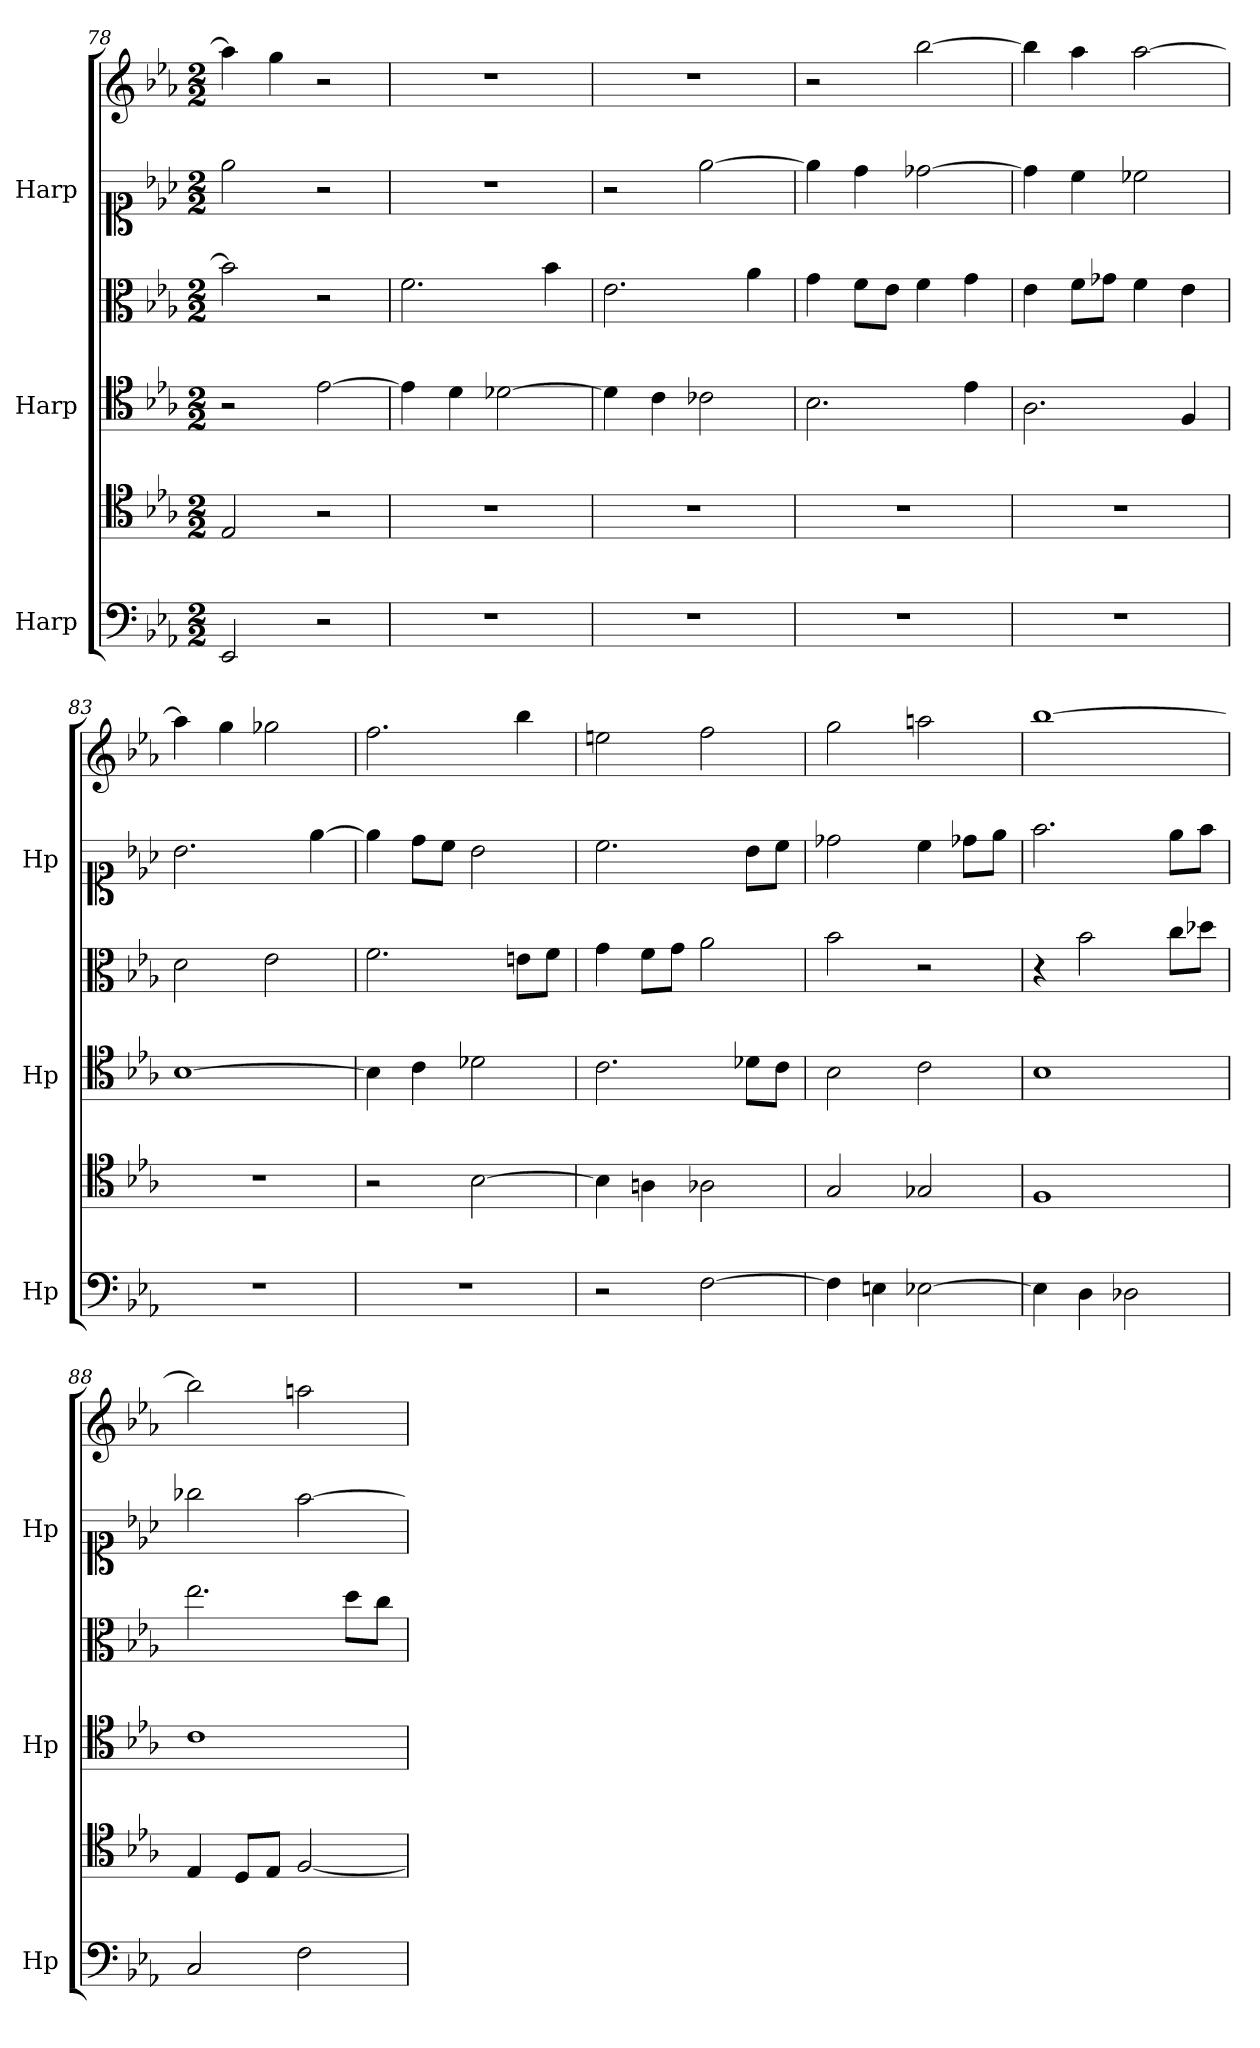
**kern	**kern	**kern	**kern	**kern	**kern
*part3	*part3	*part2	*part2	*part1	*part1
*staff6	*staff5	*staff4	*staff3	*staff2	*staff1
*I"Harp	*	*I"Harp	*	*I"Harp	*
*I'Hp	*	*I'Hp	*	*I'Hp	*
*clefF4	*clefC4	*clefC4	*clefC3	*clefC1	*clefG2
*k[b-e-a-]	*k[b-e-a-]	*k[b-e-a-]	*k[b-e-a-]	*k[b-e-a-]	*k[b-e-a-]
*M2/2	*M2/2	*M2/2	*M2/2	*M2/2	*M2/2
=78	=78	=78	=78	=78	=78
2EE-/	2E-/	2r	2b-\]	2ee-\	4aa-\]
.	.	.	.	.	4gg\
2r	2r	[2e-\	2r	2r	2r
!!LO:PB:g=z
=79	=79	=79	=79	=79	=79
1r	1r	4e-\]	2.f\	1r	1r
.	.	4d\	.	.	.
.	.	[2d-X\	.	.	.
.	.	.	4b-\	.	.
=80	=80	=80	=80	=80	=80
1r	1r	4d-\]	2.e-\	2r	1r
.	.	4c\	.	.	.
.	.	2c-X\	.	[2ee-\	.
.	.	.	4a-\	.	.
=81	=81	=81	=81	=81	=81
1r	1r	2.B-\	4g\	4ee-\]	2r
.	.	.	8f\L	4dd\	.
.	.	.	8e-\J	.	.
.	.	.	4f\	[2dd-X\	[2bb-\
.	.	4e-\	4g\	.	.
=82	=82	=82	=82	=82	=82
1r	1r	2.A-\	4e-\	4dd-\]	4bb-\]
.	.	.	8f\L	4cc\	4aa-\
.	.	.	8g-X\J	.	.
.	.	.	4f\	2cc-X\	[2aa-\
.	.	4F/	4e-\	.	.
=83	=83	=83	=83	=83	=83
1r	1r	[1B-	2d\	2.b-\	4aa-\]
.	.	.	.	.	4gg\
.	.	.	2e-\	.	2gg-X\
.	.	.	.	[4ee-\	.
=84	=84	=84	=84	=84	=84
1r	2r	4B-\]	2.f\	4ee-\]	2.ff\
.	.	4c\	.	8dd\L	.
.	.	.	.	8cc\J	.
.	[2B-\	2d-X\	.	2b-\	.
.	.	.	8en\L	.	4bb-\
.	.	.	8f\J	.	.
=85	=85	=85	=85	=85	=85
2r	4B-\]	2.c\	4g\	2.cc\	2een\
.	4An\	.	8f\L	.	.
.	.	.	8g\J	.	.
[2F\	2A-X\	.	2a-\	.	2ff\
.	.	8d-X\L	.	8b-\L	.
.	.	8c\J	.	8cc\J	.
!!LO:LB:g=z
=86	=86	=86	=86	=86	=86
4F\]	2G/	2B-\	2b-\	2dd-X\	2gg\
4En\	.	.	.	.	.
[2E-X\	2G-X/	2c\	2r	4cc\	2aan\
.	.	.	.	8dd-X\L	.
.	.	.	.	8ee-\J	.
=87	=87	=87	=87	=87	=87
4E-\]	1F	1B-	4r	2.ff\	[1bb-
4D\	.	.	2b-\	.	.
2D-X\	.	.	.	.	.
.	.	.	8cc\L	8ee-\L	.
.	.	.	8dd-X\J	8ff\J	.
=88	=88	=88	=88	=88	=88
2C/	4E-/	1c	2.ee-\	2gg-X\	2bb-\]
.	8D/L	.	.	.	.
.	8E-/J	.	.	.	.
2F\	[2F/	.	.	[2ff\	2aan\
.	.	.	8dd\L	.	.
.	.	.	8cc\J	.	.
=	=	=	=	=	=
*-	*-	*-	*-	*-	*-
